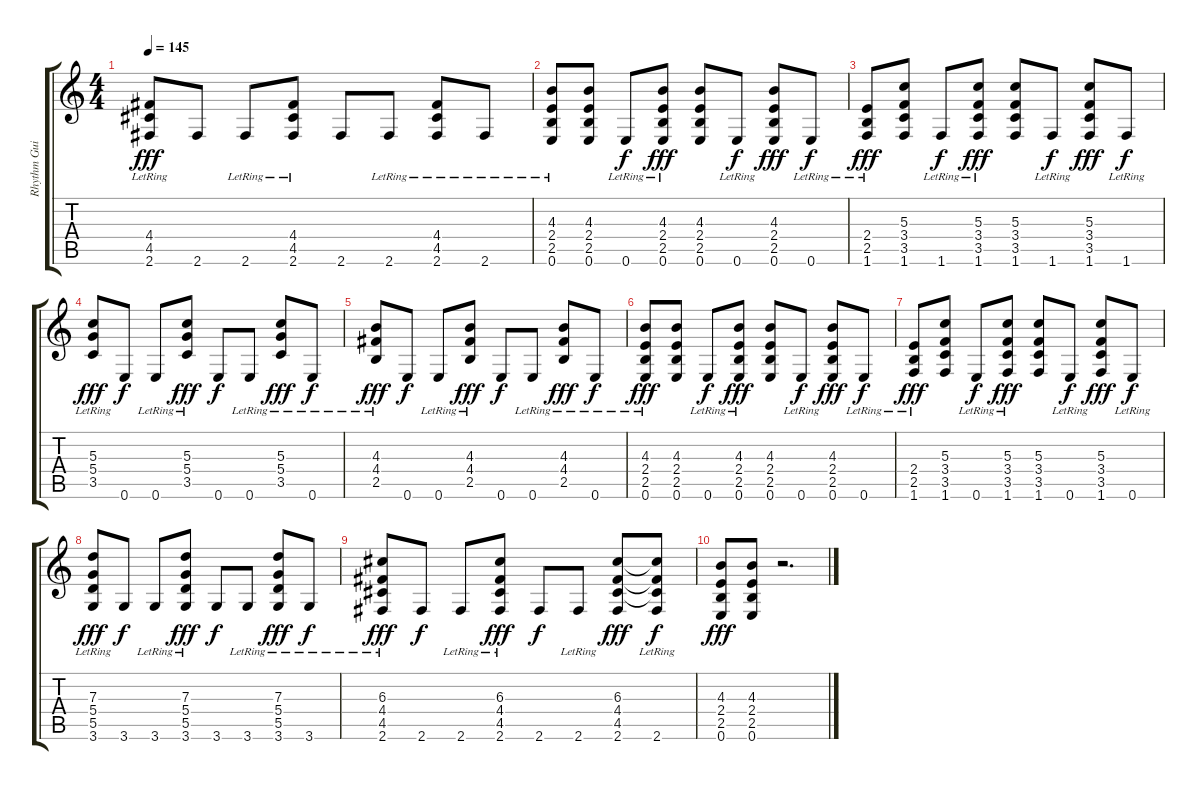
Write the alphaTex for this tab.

\track ("Rhythm Guitar" "Rhythm Gui") {instrument distortionguitar}
\staff {score tabs}
\tuning (E4 B3 G3 D3 A2 E2) {hide}
\ts (4 4)
\tempo 145
\clef g2
\ks c
(4.4{lr} 4.5{lr} 2.6).8{dy fff} 2.6.8 2.6{lr}.8 (4.4{lr} 4.5{lr} 2.6).8 2.6.8 2.6{lr}.8 (4.4{lr} 4.5{lr} 2.6).8 2.6{lr}.8 |
(4.3 2.4{lr} 2.5{lr} 0.6).8 (4.3 2.4 2.5 0.6).8 0.6{lr}.8{dy f} (4.3 2.4{lr} 2.5{lr} 0.6).8{dy fff} (4.3 2.4 2.5 0.6).8 0.6{lr}.8{dy f} (4.3 2.4 2.5 0.6).8{dy fff} 0.6{lr}.8{dy f} |
(2.4{lr} 2.5{lr} 1.6).8{dy fff} (5.3 3.4 3.5 1.6).8 1.6{lr}.8{dy f} (5.3 3.4{lr} 3.5{lr} 1.6).8{dy fff} (5.3 3.4 3.5 1.6).8 1.6{lr}.8{dy f} (5.3 3.4 3.5 1.6).8{dy fff} 1.6{lr}.8{dy f} |
(5.3{lr} 5.4{lr} 3.5{lr}).8{dy fff} 0.6.8{dy f} 0.6{lr}.8 (5.3{lr} 5.4{lr} 3.5{lr}).8{dy fff} 0.6.8{dy f} 0.6{lr}.8 (5.3{lr} 5.4{lr} 3.5{lr}).8{dy fff} 0.6{lr}.8{dy f} |
(4.3{lr} 4.4{lr} 2.5{lr}).8{dy fff} 0.6.8{dy f} 0.6{lr}.8 (4.3{lr} 4.4{lr} 2.5{lr}).8{dy fff} 0.6.8{dy f} 0.6{lr}.8 (4.3{lr} 4.4{lr} 2.5{lr}).8{dy fff} 0.6{lr}.8{dy f} |
(4.3{lr} 2.4{lr} 2.5{lr} 0.6).8{dy fff} (4.3 2.4 2.5 0.6).8 0.6{lr}.8{dy f} (4.3{lr} 2.4{lr} 2.5{lr} 0.6).8{dy fff} (4.3 2.4 2.5 0.6).8 0.6{lr}.8{dy f} (4.3 2.4 2.5 0.6).8{dy fff} 0.6{lr}.8{dy f} |
(2.4{lr} 2.5{lr} 1.6).8{dy fff} (5.3 3.4 3.5 1.6).8 0.6{lr}.8{dy f} (5.3{lr} 3.4{lr} 3.5{lr} 1.6).8{dy fff} (5.3 3.4 3.5 1.6).8 0.6{lr}.8{dy f} (5.3 3.4 3.5 1.6).8{dy fff} 0.6{lr}.8{dy f} |
(7.3{lr} 5.4{lr} 5.5{lr} 3.6).8{dy fff} 3.6.8{dy f} 3.6{lr}.8 (7.3{lr} 5.4{lr} 5.5{lr} 3.6).8{dy fff} 3.6.8{dy f} 3.6{lr}.8 (7.3{lr} 5.4{lr} 5.5{lr} 3.6).8{dy fff} 3.6{lr}.8{dy f} |
(6.3{lr} 4.4{lr} 4.5{lr} 2.6).8{dy fff} 2.6.8{dy f} 2.6{lr}.8 (6.3{lr} 4.4{lr} 4.5{lr} 2.6).8{dy fff} 2.6.8{dy f} 2.6{lr}.8 (6.3 4.4 4.5 2.6).8{dy fff} (6.3{t} 4.4{t} 4.5{t} 2.6{lr}).8{dy f} |
(4.3 2.4 2.5 0.6).8{dy fff instrument distortionguitar} (4.3 2.4 2.5 0.6).8 r.2{d}
